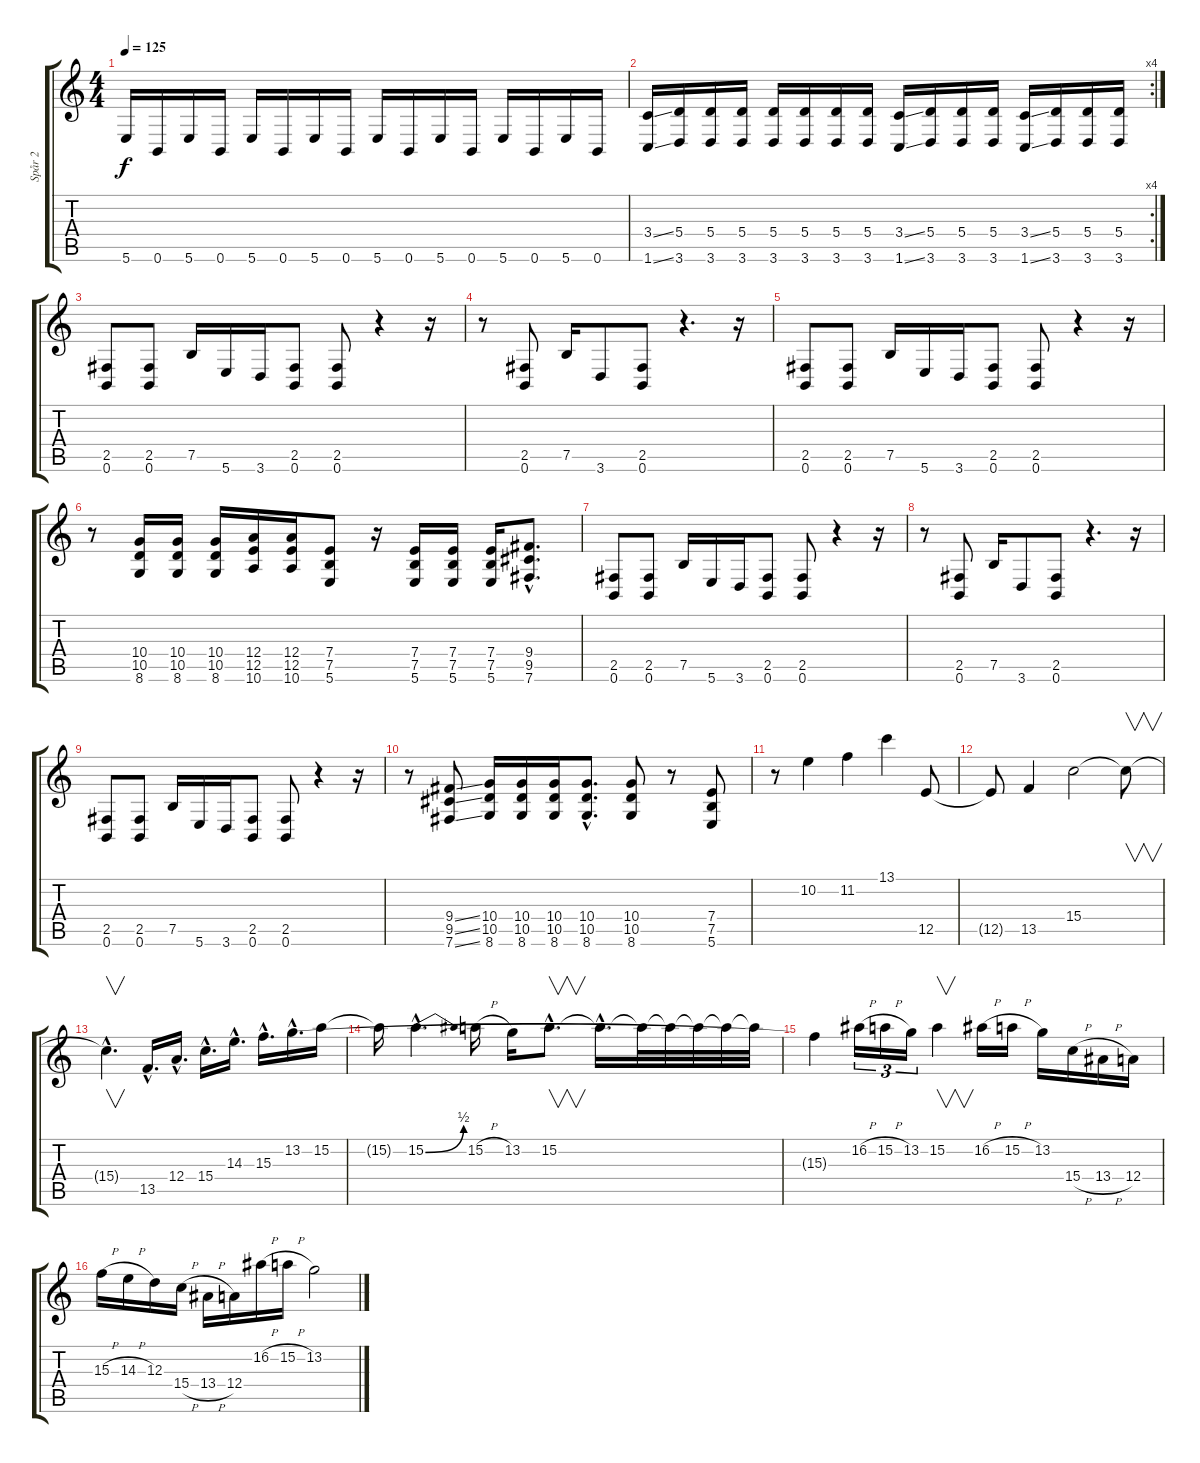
\track ("Spår 2" "Spår 2") {instrument distortionguitar}
\staff {score tabs}
\tuning (B3 Gb3 D3 A2 E2 B1) {hide}
\ts (4 4)
\tempo 125
\clef g2
\ks c
5.6.16{dy f} 0.6.16 5.6.16 0.6.16 5.6.16 0.6.16 5.6.16 0.6.16 5.6.16 0.6.16 5.6.16 0.6.16 5.6.16 0.6.16 5.6.16 0.6.16 |
\rc 4
(3.4{ss} 1.6{ss}).16 (5.4 3.6).16 (5.4 3.6).16 (5.4 3.6).16 (5.4 3.6).16 (5.4 3.6).16 (5.4 3.6).16 (5.4 3.6).16 (3.4{ss} 1.6{ss}).16 (5.4 3.6).16 (5.4 3.6).16 (5.4 3.6).16 (3.4{ss} 1.6{ss}).16 (5.4 3.6).16 (5.4 3.6).16 (5.4 3.6).16 |
(2.5 0.6).8 (2.5 0.6).8 7.5.16 5.6.16 3.6.16 (2.5 0.6).8 (2.5 0.6).8 r.4 r.16 |
r.8 (2.5 0.6).8 7.5.16 3.6.8 (2.5 0.6).8 r.4{d} r.16 |
(2.5 0.6).8 (2.5 0.6).8 7.5.16 5.6.16 3.6.16 (2.5 0.6).8 (2.5 0.6).8 r.4 r.16 |
r.8 (10.4 10.5 8.6).16 (10.4 10.5 8.6).16 (10.4 10.5 8.6).16 (12.4 12.5 10.6).16 (12.4 12.5 10.6).16 (7.4 7.5 5.6).8 r.16 (7.4 7.5 5.6).16 (7.4 7.5 5.6).16 (7.4 7.5 5.6).16 (9.4{hac} 9.5{hac} 7.6{hac}).8{d} |
(2.5 0.6).8 (2.5 0.6).8 7.5.16 5.6.16 3.6.16 (2.5 0.6).8 (2.5 0.6).8 r.4 r.16 |
r.8 (2.5 0.6).8 7.5.16 3.6.8 (2.5 0.6).8 r.4{d} r.16 |
(2.5 0.6).8 (2.5 0.6).8 7.5.16 5.6.16 3.6.16 (2.5 0.6).8 (2.5 0.6).8 r.4 r.16 |
r.8 (9.4{ss} 9.5{ss} 7.6{ss}).8 (10.4 10.5 8.6).16 (10.4 10.5 8.6).16 (10.4 10.5 8.6).16 (10.4{hac} 10.5{hac} 8.6{hac}).8{d} (10.4 10.5 8.6).8 r.8 (7.4 7.5 5.6).8 |
r.8 10.2.4 11.2.4 13.1.4 12.5.8 |
12.5{t}.8 13.5.4 15.4.2 15.4{t}.8{v} |
15.4{hac t}.4{v d} 13.5{hac}.16{d} 12.4{hac}.16{d} 15.4{hac}.16{d} 14.3{hac}.16{d} 15.3{hac}.16{d} 13.2{hac}.16{d} 15.2.16 |
15.2{t}.16 15.2{be (bend 0 0 60 2) hac}.4{d} 15.2{h}.16 13.2.16 15.2{hac}.8{v d} 15.2{hac t}.16{d} 15.2{t}.32 15.2{t}.32 15.2{t}.32 15.2{t}.32 15.2{t}.32 |
15.3{t}.4 16.2{h}.16{tu (3 2)} 15.2{h}.16{tu (3 2)} 13.2.16{tu (3 2)} 15.2.4{v} 16.2{h}.16 15.2{h}.16 13.2.16 15.4{h}.16 13.4{h}.16 12.4.16 |
15.3{h}.16 14.3{h}.16 12.3.16 15.4{h}.16 13.4{h}.16 12.4.16 16.2{h}.16 15.2{h}.16 13.2.2
